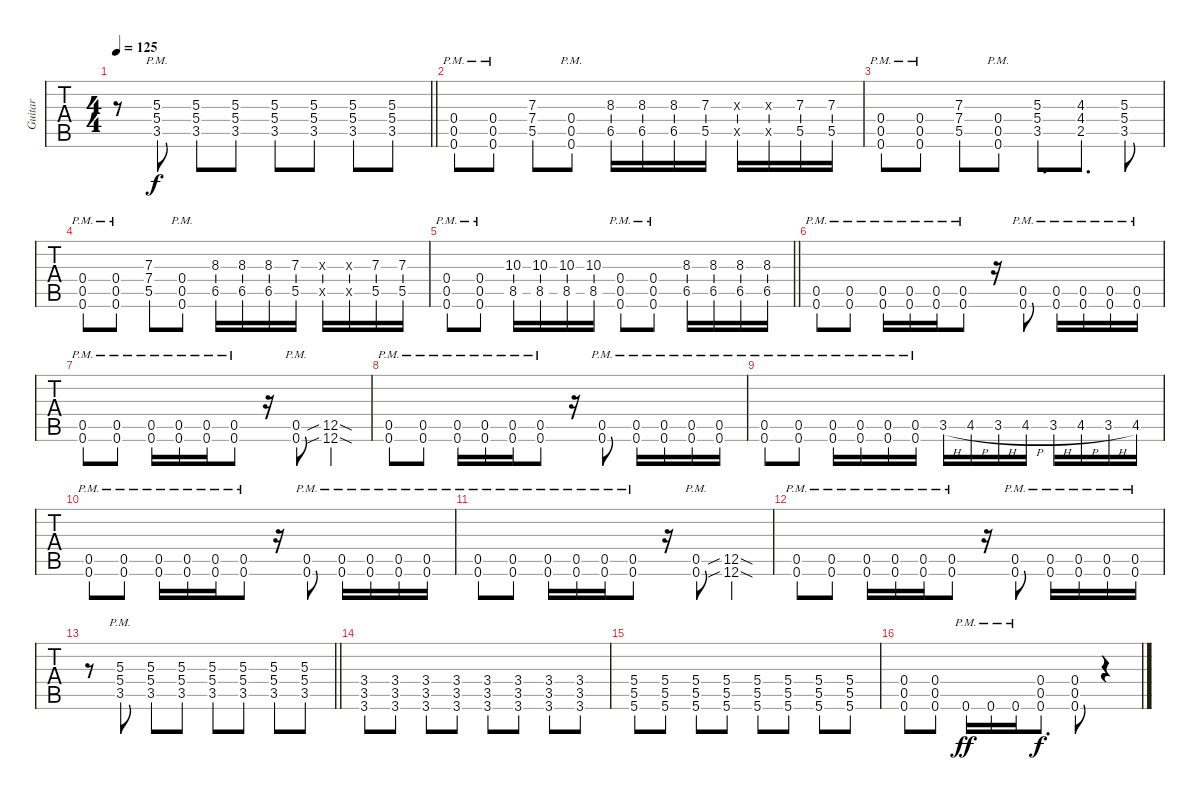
\track ("Guitar" "Guitar") {instrument distortionguitar}
\staff {tabs}
\tuning (E4 B3 G3 D3 A2 D2) {hide}
\ts (4 4)
\tempo 125
\clef g2
\barLineRight lightlight
\ks c
r.8{dy f} (5.3{pm} 5.4{pm} 3.5{pm}).8 (5.3 5.4 3.5).8 (5.3 5.4 3.5).8 (5.3 5.4 3.5).8 (5.3 5.4 3.5).8 (5.3 5.4 3.5).8 (5.3 5.4 3.5).8 |
(0.4{pm} 0.5{pm} 0.6{pm}).8 (0.4{pm} 0.5{pm} 0.6{pm}).8 (7.3 7.4 5.5).8 (0.4{pm} 0.5{pm} 0.6{pm}).8 (8.3 6.5).16 (8.3 6.5).16 (8.3 6.5).16 (7.3 5.5).16 (7.3{x} 5.5{x}).16 (7.3{x} 5.5{x}).16 (7.3 5.5).16 (7.3 5.5).16 |
(0.4{pm} 0.5{pm} 0.6{pm}).8 (0.4{pm} 0.5{pm} 0.6{pm}).8 (7.3 7.4 5.5).8 (0.4{pm} 0.5{pm} 0.6{pm}).8 (5.3 5.4 3.5).8{d} (4.3 4.4 2.5).8{d} (5.3 5.4 3.5).8 |
(0.4{pm} 0.5{pm} 0.6{pm}).8 (0.4{pm} 0.5{pm} 0.6{pm}).8 (7.3 7.4 5.5).8 (0.4{pm} 0.5{pm} 0.6{pm}).8 (8.3 6.5).16 (8.3 6.5).16 (8.3 6.5).16 (7.3 5.5).16 (7.3{x} 5.5{x}).16 (7.3{x} 5.5{x}).16 (7.3 5.5).16 (7.3 5.5).16 |
\barLineRight lightlight
(0.4{pm} 0.5{pm} 0.6{pm}).8 (0.4{pm} 0.5{pm} 0.6{pm}).8 (10.3 8.5).16 (10.3 8.5).16 (10.3 8.5).16 (10.3 8.5).16 (0.4{pm} 0.5{pm} 0.6{pm}).8 (0.4{pm} 0.5{pm} 0.6{pm}).8 (8.3 6.5).16 (8.3 6.5).16 (8.3 6.5).16 (8.3 6.5).16 |
\section ("" "")
(0.5{pm} 0.6{pm}).8 (0.5{pm} 0.6{pm}).8 (0.5{pm} 0.6{pm}).16 (0.5{pm} 0.6{pm}).16 (0.5{pm} 0.6{pm}).16 (0.5{pm} 0.6{pm}).8 r.16 (0.5{pm} 0.6{pm}).8 (0.5{pm} 0.6{pm}).16 (0.5{pm} 0.6{pm}).16 (0.5{pm} 0.6{pm}).16 (0.5{pm} 0.6{pm}).16 |
(0.5{pm} 0.6{pm}).8 (0.5{pm} 0.6{pm}).8 (0.5{pm} 0.6{pm}).16 (0.5{pm} 0.6{pm}).16 (0.5{pm} 0.6{pm}).16 (0.5{pm} 0.6{pm}).8 r.16 (0.5{pm} 0.6{pm}).8 (12.5{sib sod} 12.6{sib sod}).4 |
(0.5{pm} 0.6{pm}).8 (0.5{pm} 0.6{pm}).8 (0.5{pm} 0.6{pm}).16 (0.5{pm} 0.6{pm}).16 (0.5{pm} 0.6{pm}).16 (0.5{pm} 0.6{pm}).8 r.16 (0.5{pm} 0.6{pm}).8 (0.5{pm} 0.6{pm}).16 (0.5{pm} 0.6{pm}).16 (0.5{pm} 0.6{pm}).16 (0.5{pm} 0.6{pm}).16 |
(0.5{pm} 0.6{pm}).8 (0.5{pm} 0.6{pm}).8 (0.5{pm} 0.6{pm}).16 (0.5{pm} 0.6{pm}).16 (0.5{pm} 0.6{pm}).16 (0.5{pm} 0.6{pm}).16 3.5{h}.16 4.5{h}.16 3.5{h}.16 4.5{h}.16 3.5{h}.16 4.5{h}.16 3.5{h}.16 4.5.16 |
(0.5{pm} 0.6{pm}).8 (0.5{pm} 0.6{pm}).8 (0.5{pm} 0.6{pm}).16 (0.5{pm} 0.6{pm}).16 (0.5{pm} 0.6{pm}).16 (0.5{pm} 0.6{pm}).8 r.16 (0.5{pm} 0.6{pm}).8 (0.5{pm} 0.6{pm}).16 (0.5{pm} 0.6{pm}).16 (0.5{pm} 0.6{pm}).16 (0.5{pm} 0.6{pm}).16 |
(0.5{pm} 0.6{pm}).8 (0.5{pm} 0.6{pm}).8 (0.5{pm} 0.6{pm}).16 (0.5{pm} 0.6{pm}).16 (0.5{pm} 0.6{pm}).16 (0.5{pm} 0.6{pm}).8 r.16 (0.5{pm} 0.6{pm}).8 (12.5{sib sod} 12.6{sib sod}).4 |
(0.5{pm} 0.6{pm}).8 (0.5{pm} 0.6{pm}).8 (0.5{pm} 0.6{pm}).16 (0.5{pm} 0.6{pm}).16 (0.5{pm} 0.6{pm}).16 (0.5{pm} 0.6{pm}).8 r.16 (0.5{pm} 0.6{pm}).8 (0.5{pm} 0.6{pm}).16 (0.5{pm} 0.6{pm}).16 (0.5{pm} 0.6{pm}).16 (0.5{pm} 0.6{pm}).16 |
\barLineRight lightlight
r.8 (5.3{pm} 5.4{pm} 3.5{pm}).8 (5.3 5.4 3.5).8 (5.3 5.4 3.5).8 (5.3 5.4 3.5).8 (5.3 5.4 3.5).8 (5.3 5.4 3.5).8 (5.3 5.4 3.5).8 |
(3.4 3.5 3.6).8 (3.4 3.5 3.6).8 (3.4 3.5 3.6).8 (3.4 3.5 3.6).8 (3.4 3.5 3.6).8 (3.4 3.5 3.6).8 (3.4 3.5 3.6).8 (3.4 3.5 3.6).8 |
(5.4 5.5 5.6).8 (5.4 5.5 5.6).8 (5.4 5.5 5.6).8 (5.4 5.5 5.6).8 (5.4 5.5 5.6).8 (5.4 5.5 5.6).8 (5.4 5.5 5.6).8 (5.4 5.5 5.6).8 |
(0.4 0.5 0.6).8 (0.4 0.5 0.6).8 0.6{pm}.16{dy ff} 0.6{pm}.16 0.6{pm}.16 (0.4 0.5 0.6).8{d dy f} (0.4 0.5 0.6).8 r.4
